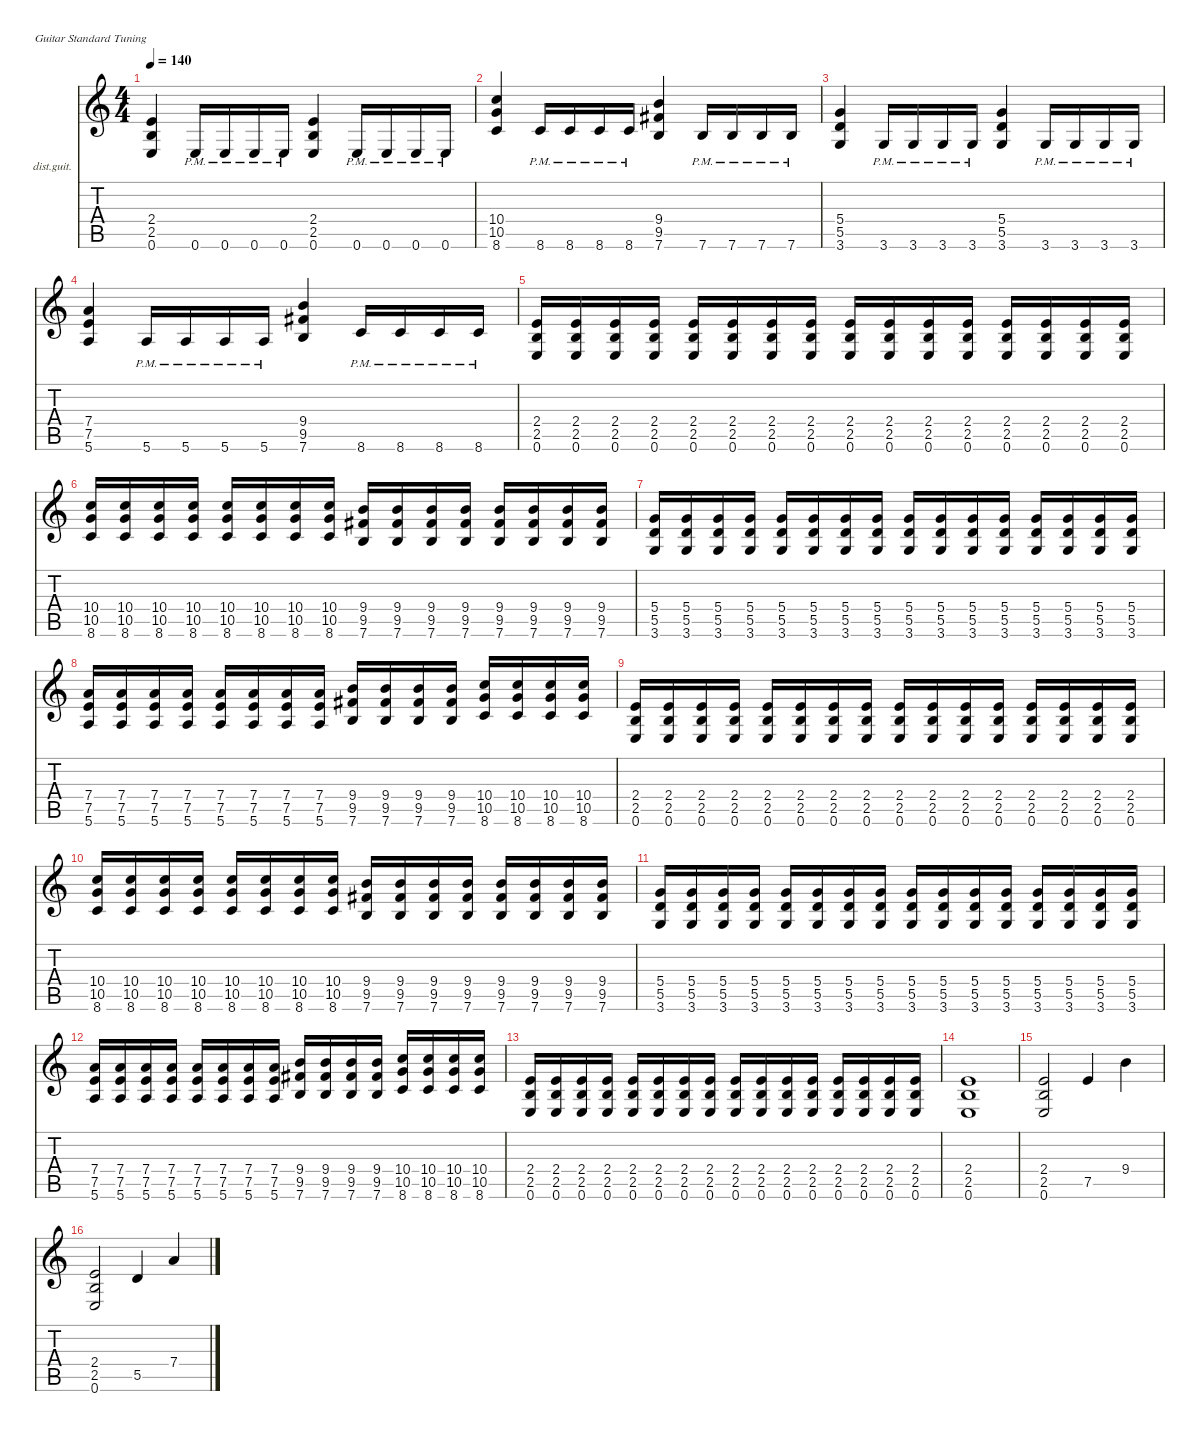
\defaultSystemsLayout 4
\hideDynamics
\bracketExtendMode nobrackets
\firstSystemTrackNameOrientation horizontal
\otherSystemsTrackNameOrientation horizontal
\track ("Lead Guitar" "dist.guit.") {instrument distortionguitar}
\staff {score tabs}
\tuning (E4 B3 G3 D3 A2 E2)
\ts (4 4)
\tempo 140
\clef g2
\ks c
(0.6 2.5 2.4).4{dy mf} 0.6{pm}.16 0.6{pm}.16 0.6{pm}.16 0.6{pm}.16 (0.6 2.5 2.4).4 0.6{pm}.16 0.6{pm}.16 0.6{pm}.16 0.6{pm}.16 |
(8.6 10.5 10.4).4 8.6{pm}.16 8.6{pm}.16 8.6{pm}.16 8.6{pm}.16 (7.6 9.5{acc #} 9.4).4 7.6{pm}.16 7.6{pm}.16 7.6{pm}.16 7.6{pm}.16 |
(3.6 5.5 5.4).4 3.6{pm}.16 3.6{pm}.16 3.6{pm}.16 3.6{pm}.16 (3.6 5.5 5.4).4 3.6{pm}.16 3.6{pm}.16 3.6{pm}.16 3.6{pm}.16 |
(5.6 7.5 7.4).4 5.6{pm}.16 5.6{pm}.16 5.6{pm}.16 5.6{pm}.16 (7.6 9.5{acc #} 9.4).4 8.6{pm}.16 8.6{pm}.16 8.6{pm}.16 8.6{pm}.16 |
(0.6 2.5 2.4).16 (0.6 2.5 2.4).16 (0.6 2.5 2.4).16 (2.4 2.5 0.6).16 (0.6 2.5 2.4).16 (0.6 2.5 2.4).16 (0.6 2.5 2.4).16 (2.4 2.5 0.6).16 (0.6 2.5 2.4).16 (0.6 2.5 2.4).16 (0.6 2.5 2.4).16 (2.4 2.5 0.6).16 (0.6 2.5 2.4).16 (0.6 2.5 2.4).16 (0.6 2.5 2.4).16 (2.4 2.5 0.6).16 |
(8.6 10.5 10.4).16 (8.6 10.5 10.4).16 (8.6 10.5 10.4).16 (8.6 10.5 10.4).16 (8.6 10.5 10.4).16 (8.6 10.5 10.4).16 (8.6 10.5 10.4).16 (8.6 10.5 10.4).16 (7.6 9.5{acc #} 9.4).16 (7.6 9.5{acc #} 9.4).16 (7.6 9.5{acc #} 9.4).16 (7.6 9.5{acc #} 9.4).16 (7.6 9.5{acc #} 9.4).16 (7.6 9.5{acc #} 9.4).16 (7.6 9.5{acc #} 9.4).16 (7.6 9.5{acc #} 9.4).16 |
(3.6 5.5 5.4).16 (3.6 5.5 5.4).16 (3.6 5.5 5.4).16 (3.6 5.5 5.4).16 (3.6 5.5 5.4).16 (3.6 5.5 5.4).16 (3.6 5.5 5.4).16 (3.6 5.5 5.4).16 (3.6 5.5 5.4).16 (3.6 5.5 5.4).16 (3.6 5.5 5.4).16 (3.6 5.5 5.4).16 (3.6 5.5 5.4).16 (3.6 5.5 5.4).16 (3.6 5.5 5.4).16 (3.6 5.5 5.4).16 |
(5.6 7.5 7.4).16 (5.6 7.5 7.4).16 (5.6 7.5 7.4).16 (5.6 7.5 7.4).16 (5.6 7.5 7.4).16 (5.6 7.5 7.4).16 (5.6 7.5 7.4).16 (5.6 7.5 7.4).16 (7.6 9.5{acc #} 9.4).16 (7.6 9.5{acc #} 9.4).16 (7.6 9.5{acc #} 9.4).16 (7.6 9.5{acc #} 9.4).16 (8.6 10.5 10.4).16 (8.6 10.5 10.4).16 (8.6 10.5 10.4).16 (8.6 10.5 10.4).16 |
(0.6 2.5 2.4).16 (0.6 2.5 2.4).16 (0.6 2.5 2.4).16 (2.4 2.5 0.6).16 (0.6 2.5 2.4).16 (0.6 2.5 2.4).16 (0.6 2.5 2.4).16 (2.4 2.5 0.6).16 (0.6 2.5 2.4).16 (0.6 2.5 2.4).16 (0.6 2.5 2.4).16 (2.4 2.5 0.6).16 (0.6 2.5 2.4).16 (0.6 2.5 2.4).16 (0.6 2.5 2.4).16 (2.4 2.5 0.6).16 |
(8.6 10.5 10.4).16 (8.6 10.5 10.4).16 (8.6 10.5 10.4).16 (8.6 10.5 10.4).16 (8.6 10.5 10.4).16 (8.6 10.5 10.4).16 (8.6 10.5 10.4).16 (8.6 10.5 10.4).16 (7.6 9.5{acc #} 9.4).16 (7.6 9.5{acc #} 9.4).16 (7.6 9.5{acc #} 9.4).16 (7.6 9.5{acc #} 9.4).16 (7.6 9.5{acc #} 9.4).16 (7.6 9.5{acc #} 9.4).16 (7.6 9.5{acc #} 9.4).16 (7.6 9.5{acc #} 9.4).16 |
(3.6 5.5 5.4).16 (3.6 5.5 5.4).16 (3.6 5.5 5.4).16 (3.6 5.5 5.4).16 (3.6 5.5 5.4).16 (3.6 5.5 5.4).16 (3.6 5.5 5.4).16 (3.6 5.5 5.4).16 (3.6 5.5 5.4).16 (3.6 5.5 5.4).16 (3.6 5.5 5.4).16 (3.6 5.5 5.4).16 (3.6 5.5 5.4).16 (3.6 5.5 5.4).16 (3.6 5.5 5.4).16 (3.6 5.5 5.4).16 |
(5.6 7.5 7.4).16 (5.6 7.5 7.4).16 (5.6 7.5 7.4).16 (5.6 7.5 7.4).16 (5.6 7.5 7.4).16 (5.6 7.5 7.4).16 (5.6 7.5 7.4).16 (5.6 7.5 7.4).16 (7.6 9.5{acc #} 9.4).16 (7.6 9.5{acc #} 9.4).16 (7.6 9.5{acc #} 9.4).16 (7.6 9.5{acc #} 9.4).16 (8.6 10.5 10.4).16 (8.6 10.5 10.4).16 (8.6 10.5 10.4).16 (8.6 10.5 10.4).16 |
(0.6 2.5 2.4).16 (0.6 2.5 2.4).16 (0.6 2.5 2.4).16 (2.4 2.5 0.6).16 (0.6 2.5 2.4).16 (0.6 2.5 2.4).16 (0.6 2.5 2.4).16 (2.4 2.5 0.6).16 (0.6 2.5 2.4).16 (0.6 2.5 2.4).16 (0.6 2.5 2.4).16 (2.4 2.5 0.6).16 (0.6 2.5 2.4).16 (0.6 2.5 2.4).16 (0.6 2.5 2.4).16 (2.4 2.5 0.6).16 |
(2.4 2.5 0.6).1 |
(2.4 2.5 0.6).2 7.5.4 9.4.4 |
(2.4 2.5 0.6).2 5.5.4 7.4.4
